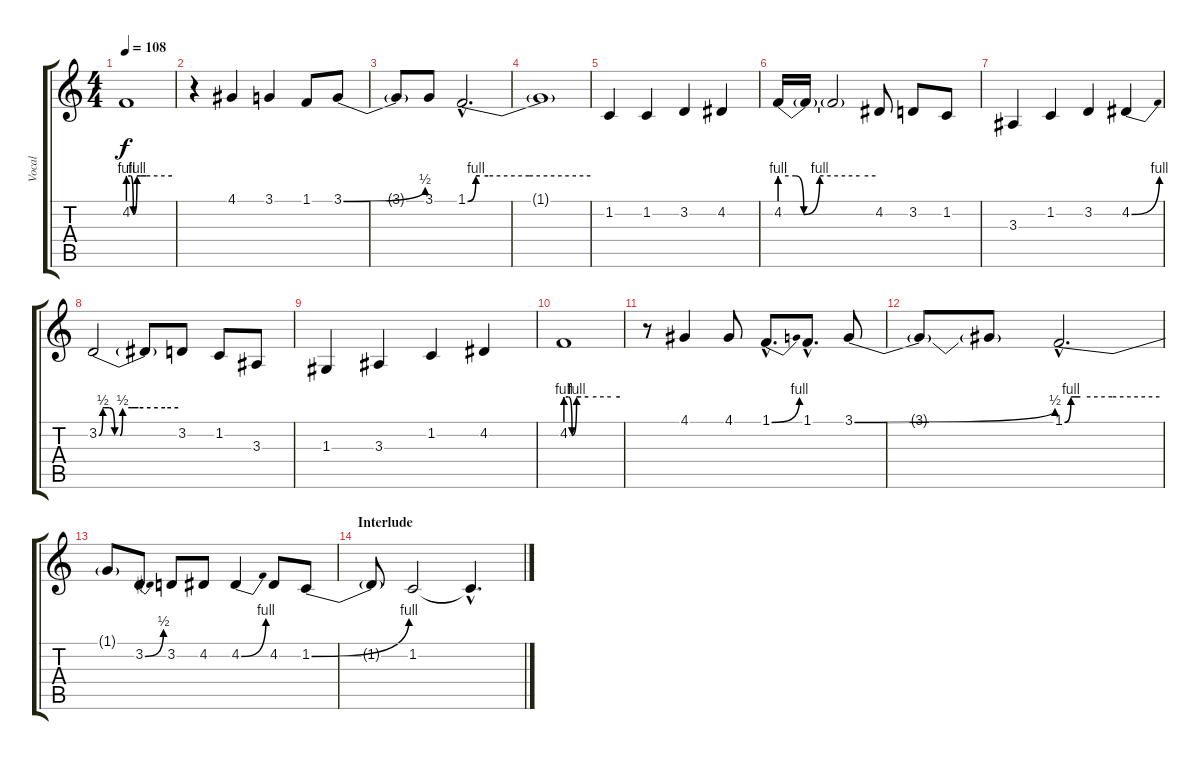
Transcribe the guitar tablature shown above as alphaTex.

\track ("Vocal" "Vocal") {instrument sopranosax}
\staff {score tabs}
\tuning (E4 B3 G3 D3 A2 E2) {hide}
\ts (4 4)
\tempo 108
\clef g2
\ks c
4.2{be (custom 0 4 3 4 7 0 12 4 17 4 25 4 50 4 60 4)}.1{dy f} |
r.4 4.1.4 3.1.4 1.1.8 3.1{be (bend 0 0 60 2)}.8 |
3.1{t}.8 3.1.8 1.1{be (custom 0 0 4 4 6 4 10 4 30 4 60 4) hac}.2{d} |
1.1{t}.1 |
1.2.4 1.2.4 3.2.4 4.2.4 |
4.2{be (custom 0 4 10 4 15 0 25 4 50 4 60 4)}.16 4.2{t}.16 4.2{t}.2 4.2.8 3.2.8 1.2.8 |
3.3.4 1.2.4 3.2.4 4.2{be (bend 0 0 60 4)}.4 |
3.2{be (custom 0 0 3 2 8 2 12 0 16 0 18 2 25 2 30 2 50 2 60 2)}.2 3.2{t}.8 3.2.8 1.2.8 3.3.8 |
1.3.4 3.3.4 1.2.4 4.2.4 |
4.2{be (custom 0 4 3 4 7 0 12 4 17 4 25 4 50 4 60 4)}.1 |
r.8 4.1.4 4.1.8 1.1{be (bend 0 0 60 4) hac}.8{d} 1.1{hac}.8{d} 3.1{be (bend 0 0 60 2)}.8 |
3.1{t}.8 3.1{t}.8 1.1{be (custom 0 0 4 4 6 4 10 4 30 4 60 4) hac}.2{d} |
1.1{t}.8 3.2{be (bend 0 0 60 2)}.8 3.2.8 4.2.8 4.2{be (bend 0 0 60 4)}.4 4.2.8 1.2{be (bend 0 0 60 4)}.8 |
\section ("" "Interlude")
1.2{t}.8 1.2.2 1.2{hac t}.4{d}
